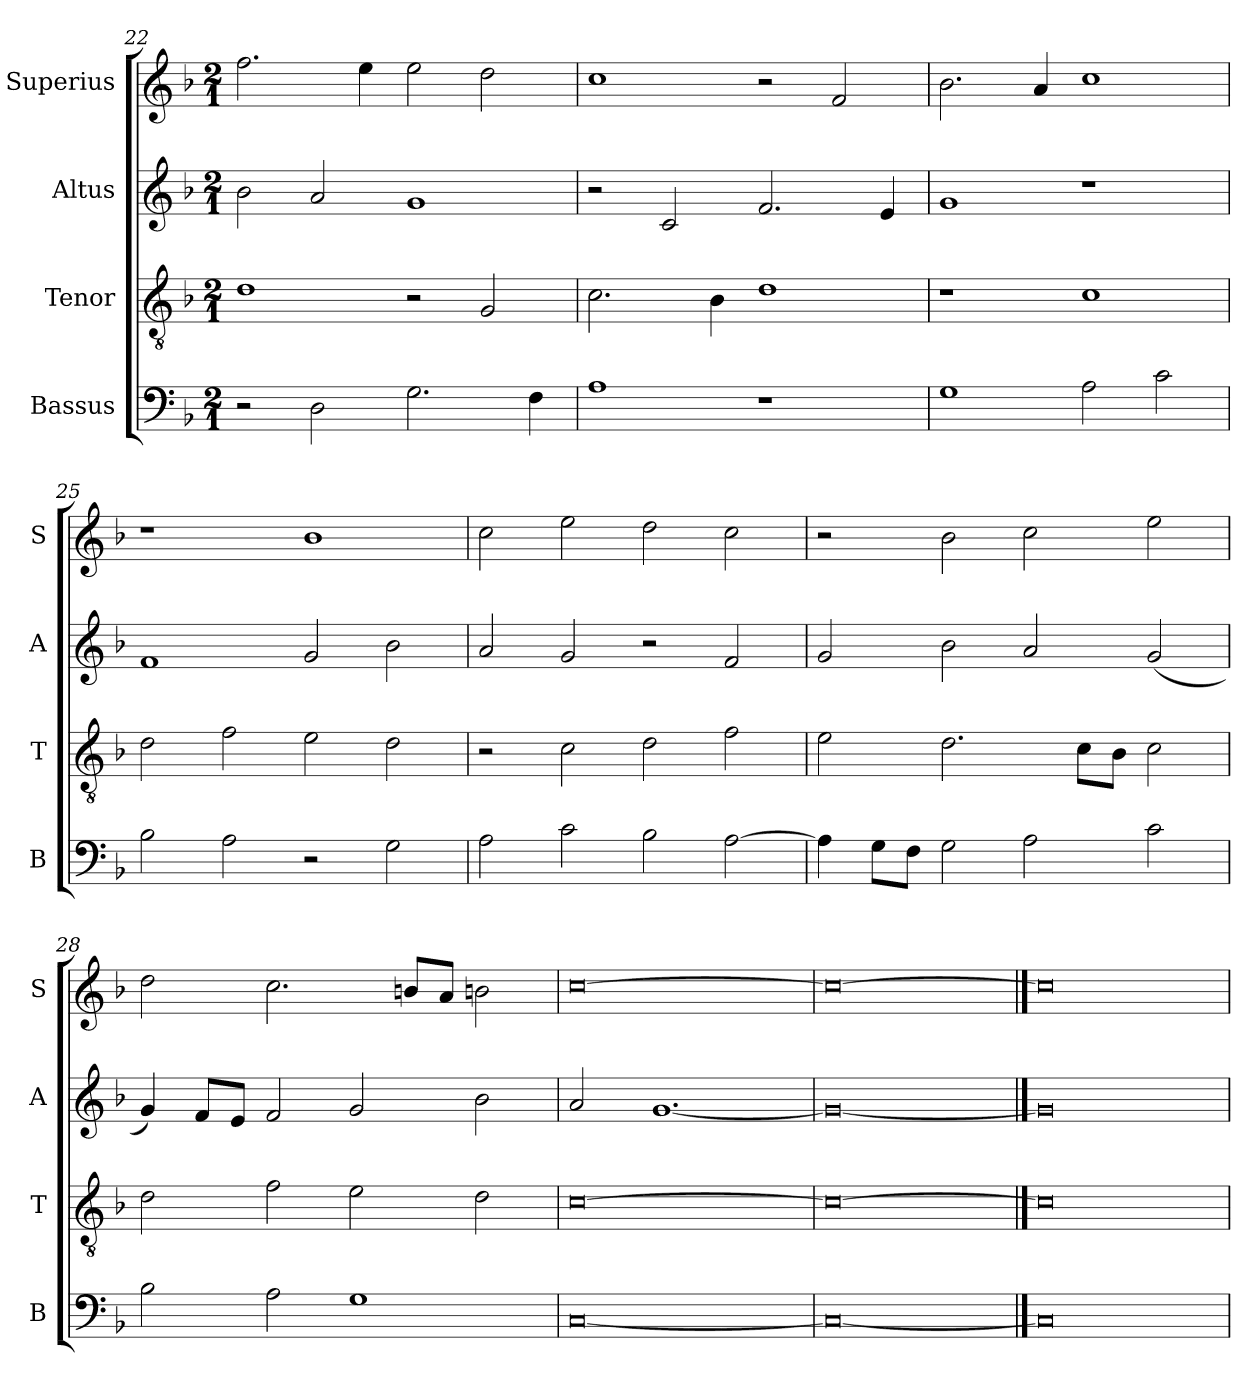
**kern	**kern	**kern	**kern
*part4	*part3	*part2	*part1
*staff4	*staff3	*staff2	*staff1
*I"Bassus	*I"Tenor	*I"Altus	*I"Superius
*I'B	*I'T	*I'A	*I'S
*clefF4	*clefGv2	*clefG2	*clefG2
*k[b-]	*k[b-]	*k[b-]	*k[b-]
*F:	*F:	*F:	*F:
*M2/1	*M2/1	*M2/1	*M2/1
=22	=22	=22	=22
2r	1d	2b-	2.ff
2D	.	2a	.
.	.	.	4ee
2.G	2r	1g	2ee
.	2G	.	2dd
4F	.	.	.
=23	=23	=23	=23
1A	2.c	2r	1cc
.	.	2c	.
.	4B-	.	.
1r	1d	2.f	2r
.	.	.	2f
.	.	4e	.
=24	=24	=24	=24
1G	1r	1g	2.b-
.	.	.	4a
2A	1c	1r	1cc
2c	.	.	.
=25	=25	=25	=25
2B-	2d	1f	1r
2A	2f	.	.
2r	2e	2g	1b-
2G	2d	2b-	.
=26	=26	=26	=26
2A	2r	2a	2cc
2c	2c	2g	2ee
2B-	2d	2r	2dd
[2A	2f	2f	2cc
=27	=27	=27	=27
4A]	2e	2g	2r
8GL	.	.	.
8FJ	.	.	.
2G	2.d	2b-	2b-
2A	.	2a	2cc
.	8cL	.	.
.	8B-J	.	.
2c	2c	(2g	2ee
=28	=28	=28	=28
2B-	2d	4g)	2dd
.	.	8fL	.
.	.	8eJ	.
2A	2f	2f	2.cc
1G	2e	2g	.
.	.	.	8bnL
.	.	.	8aJ
.	2d	2b-	2bn
=29	=29	=29	=29
[0C	[0c	2a	[0cc
.	.	[1.g	.
=30	=30	=30	=30
0C_	0c_	0g_	0cc_
==31	==31	==31	==31
0C]	0c]	0g]	0cc]
=	=	=	=
*-	*-	*-	*-
